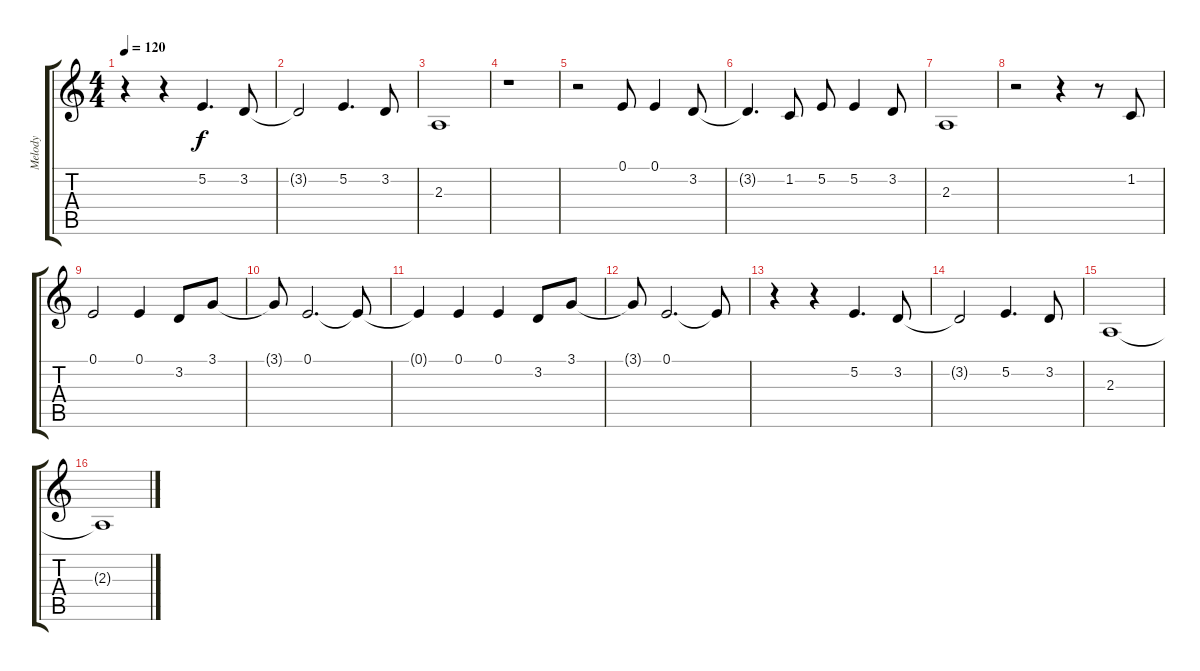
\track ("Melody" "Melody") {instrument lead2sawtooth}
\staff {score tabs}
\tuning (E4 B3 G3 D3 A2 E2) {hide}
\ts (4 4)
\tempo 120
\clef g2
\ks c
r.4{dy f} r.4 5.2.4{d} 3.2.8 |
3.2{t}.2 5.2.4{d} 3.2.8 |
2.3.1 |
r.1 |
r.2 0.1.8 0.1.4 3.2.8 |
3.2{t}.4{d} 1.2.8 5.2.8 5.2.4 3.2.8 |
2.3.1 |
r.2 r.4 r.8 1.2.8 |
0.1.2 0.1.4 3.2.8 3.1.8 |
3.1{t}.8 0.1.2{d} 0.1{t}.8 |
0.1{t}.4 0.1.4 0.1.4 3.2.8 3.1.8 |
3.1{t}.8 0.1.2{d} 0.1{t}.8 |
r.4 r.4 5.2.4{d} 3.2.8 |
3.2{t}.2 5.2.4{d} 3.2.8 |
2.3.1 |
2.3{t}.1
